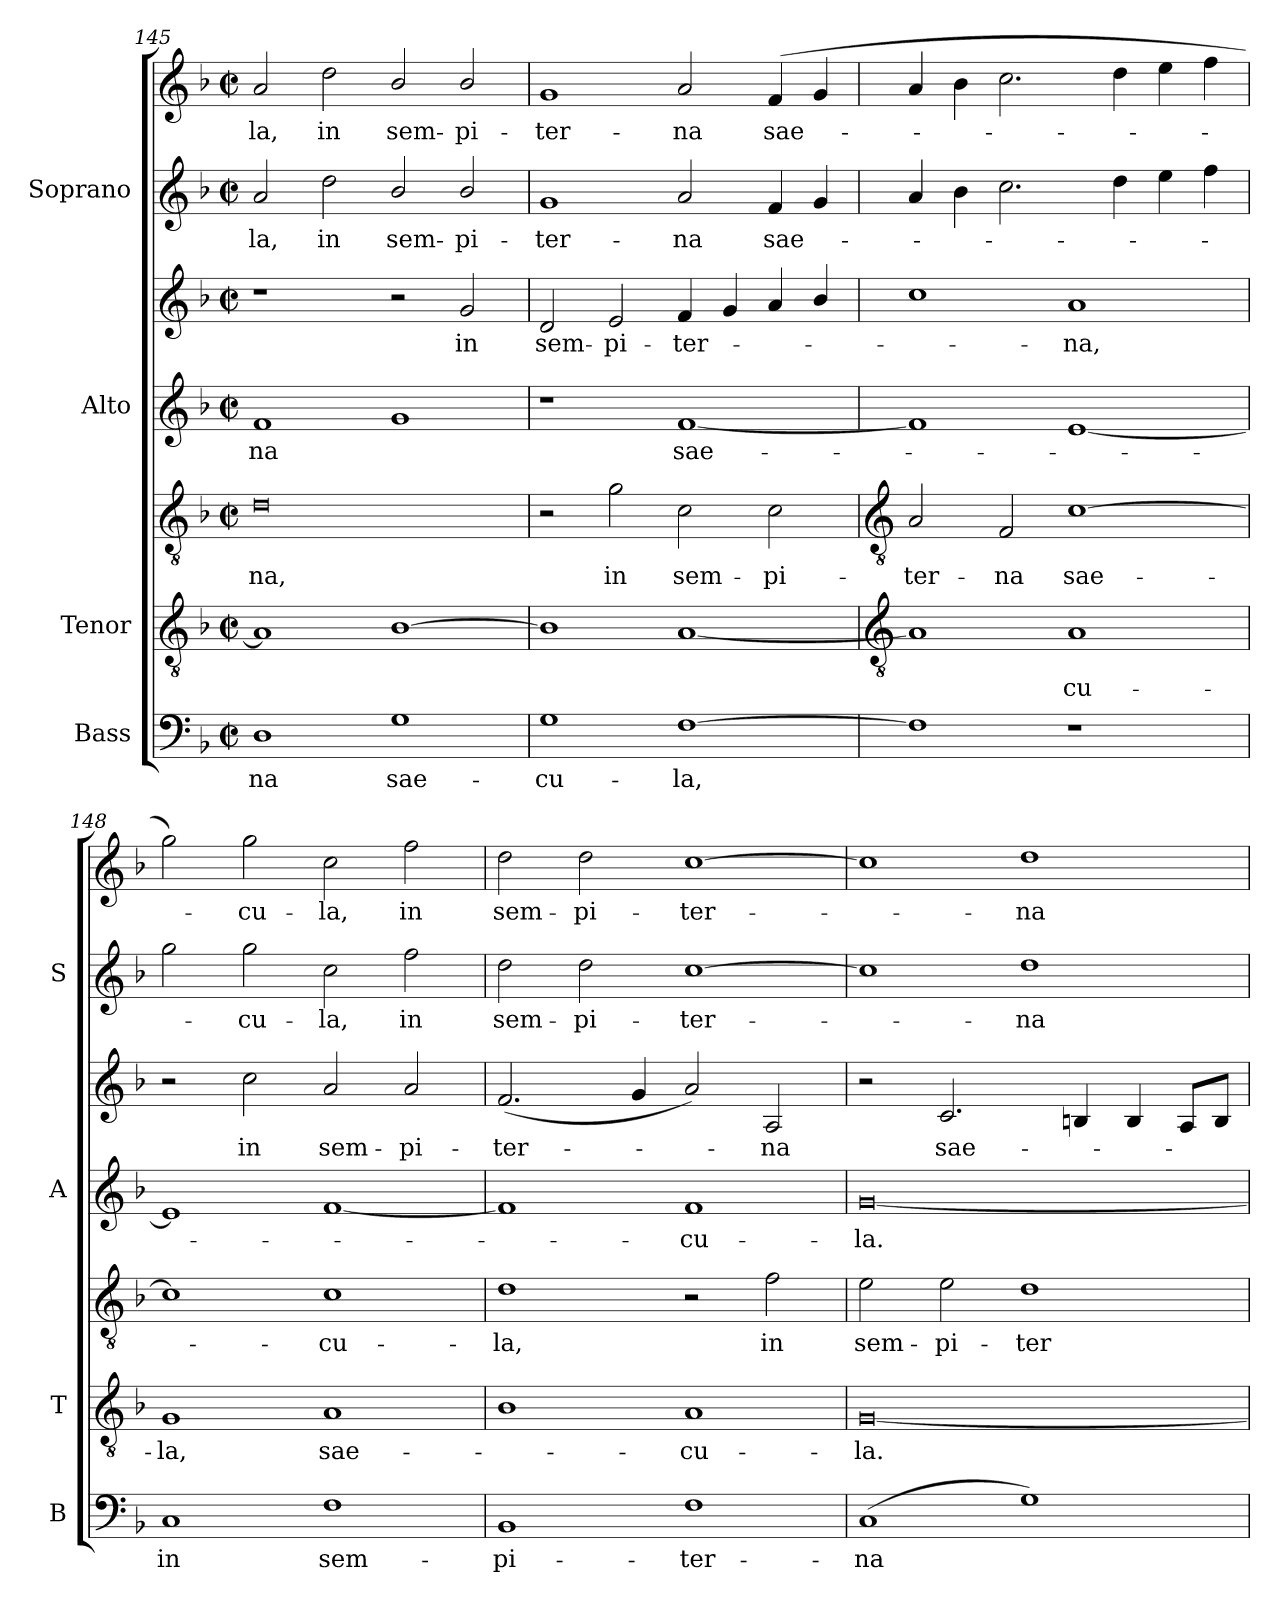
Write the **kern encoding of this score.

**kern	**text	**kern	**text	**kern	**text	**kern	**text	**kern	**text	**kern	**text	**kern	**text
*part4	*part4	*part3	*part3	*part3	*part3	*part2	*part2	*part2	*part2	*part1	*part1	*part1	*part1
*staff7	*staff7	*staff6	*staff6	*staff5	*staff5	*staff4	*staff4	*staff3	*staff3	*staff2	*staff2	*staff1	*staff1
*I"Bass	*	*I"Tenor	*	*	*	*I"Alto	*	*	*	*I"Soprano	*	*	*
*I'B	*	*I'T	*	*	*	*I'A	*	*	*	*I'S	*	*	*
*clefF4	*	*clefGv2	*	*clefGv2	*	*clefG2	*	*clefG2	*	*clefG2	*	*clefG2	*
*k[b-]	*	*k[b-]	*	*k[b-]	*	*k[b-]	*	*k[b-]	*	*k[b-]	*	*k[b-]	*
*F:	*	*F:	*	*F:	*	*F:	*	*F:	*	*F:	*	*F:	*
*M4/2	*	*M4/2	*	*M4/2	*	*M4/2	*	*M4/2	*	*M4/2	*	*M4/2	*
*met(c|)	*	*met(c|)	*	*met(c|)	*	*met(c|)	*	*met(c|)	*	*met(c|)	*	*met(c|)	*
=145	=145	=145	=145	=145	=145	=145	=145	=145	=145	=145	=145	=145	=145
!	!LO:LY:b	!	!	!	!LO:LY:b	!	!LO:LY:b	!	!	!	!LO:LY:b	!	!LO:LY:b
1D	-na	1A]	.	0d	na,	1f	na	1r	.	2a	-la,	2a	-la,
!	!	!	!	!	!	!	!	!	!	!	!LO:LY:b	!	!LO:LY:b
.	.	.	.	.	.	.	.	.	.	2dd	in	2dd	in
!	!LO:LY:b	!	!	!	!	!	!	!	!	!	!LO:LY:b	!	!LO:LY:b
1G	sae-	[1B-	.	.	.	1g	.	2r	.	2b-/	sem-	2b-/	sem-
!	!	!	!	!	!	!	!	!	!LO:LY:b	!	!LO:LY:b	!	!LO:LY:b
.	.	.	.	.	.	.	.	2g	in	2b-/	-pi-	2b-/	-pi-
=146	=146	=146	=146	=146	=146	=146	=146	=146	=146	=146	=146	=146	=146
!	!LO:LY:b	!	!	!	!	!	!	!	!LO:LY:b	!	!LO:LY:b	!	!LO:LY:b
1G	-cu-	1B-]	.	2r	.	1r	.	2d	sem-	1g	-ter-	1g	-ter-
!	!	!	!	!	!LO:LY:b	!	!	!	!LO:LY:b	!	!	!	!
.	.	.	.	2g	in	.	.	2e	-pi-	.	.	.	.
!	!LO:LY:b	!	!	!	!LO:LY:b	!	!LO:LY:b	!	!LO:LY:b	!	!LO:LY:b	!	!LO:LY:b
[1F	-la,	[1A	.	2c	sem-	[1f	sae-	4f	-ter-	2a	-na	2a	-na
.	.	.	.	.	.	.	.	4g	.	.	.	.	.
!	!	!	!	!	!LO:LY:b	!	!	!	!	!	!LO:LY:b	!	!LO:LY:b
.	.	.	.	2c	-pi-	.	.	4a	.	4f	sae-	(>4f	sae-
.	.	.	.	.	.	.	.	4b-/	.	4g	.	4g	.
!!LO:LB:g=z
=147	=147	=147	=147	=147	=147	=147	=147	=147	=147	=147	=147	=147	=147
*	*	*clefGv2	*	*clefGv2	*	*	*	*	*	*	*	*	*
!	!	!	!	!	!LO:LY:b	!	!	!	!	!	!	!	!
1F]	.	1A]	.	2A	-ter-	1f]	.	1cc	.	4a	.	4a	.
.	.	.	.	.	.	.	.	.	.	4b-	.	4b-	.
!	!	!	!	!	!LO:LY:b	!	!	!	!	!	!	!	!
.	.	.	.	2F	-na	.	.	.	.	2.cc	.	2.cc	.
!	!	!	!LO:LY:b	!	!LO:LY:b	!	!	!	!LO:LY:b	!	!	!	!
1r	.	1A	cu-	[1c	sae-	[1e	.	1a	na,	.	.	.	.
.	.	.	.	.	.	.	.	.	.	4dd	.	4dd	.
.	.	.	.	.	.	.	.	.	.	4ee	.	4ee	.
.	.	.	.	.	.	.	.	.	.	4ff	.	4ff	.
=148	=148	=148	=148	=148	=148	=148	=148	=148	=148	=148	=148	=148	=148
!	!LO:LY:b	!	!LO:LY:b	!	!	!	!	!	!	!	!	!	!
1C	in	1G	-la,	1c]	.	1e]	.	2r	.	2gg	.	2gg)	.
!	!	!	!	!	!	!	!	!	!LO:LY:b	!	!LO:LY:b	!	!LO:LY:b
.	.	.	.	.	.	.	.	2cc	in	2gg	cu-	2gg	cu-
!	!LO:LY:b	!	!LO:LY:b	!	!LO:LY:b	!	!	!	!LO:LY:b	!	!LO:LY:b	!	!LO:LY:b
1F	sem-	1A	sae-	1c	-cu-	[1f	.	2a	sem-	2cc	-la,	2cc	-la,
!	!	!	!	!	!	!	!	!	!LO:LY:b	!	!LO:LY:b	!	!LO:LY:b
.	.	.	.	.	.	.	.	2a	-pi-	2ff	in	2ff	in
=149	=149	=149	=149	=149	=149	=149	=149	=149	=149	=149	=149	=149	=149
!	!LO:LY:b	!	!	!	!LO:LY:b	!	!	!	!LO:LY:b	!	!LO:LY:b	!	!LO:LY:b
1BB-	-pi-	1B-	.	1d	la,	1f]	.	(<2.f	-ter-	2dd	sem-	2dd	sem-
!	!	!	!	!	!	!	!	!	!	!	!LO:LY:b	!	!LO:LY:b
.	.	.	.	.	.	.	.	.	.	2dd	-pi-	2dd	-pi-
.	.	.	.	.	.	.	.	4g	.	.	.	.	.
!	!LO:LY:b	!	!LO:LY:b	!	!	!	!LO:LY:b	!	!	!	!LO:LY:b	!	!LO:LY:b
1F	-ter-	1A	cu-	2r	.	1f	cu-	2a)	.	[1cc	-ter-	[1cc	-ter-
!	!	!	!	!	!LO:LY:b	!	!	!	!LO:LY:b	!	!	!	!
.	.	.	.	2f	in	.	.	2A	na	.	.	.	.
=150	=150	=150	=150	=150	=150	=150	=150	=150	=150	=150	=150	=150	=150
!	!LO:LY:b	!	!LO:LY:b	!	!LO:LY:b	!	!LO:LY:b	!	!	!	!	!	!
(<1C	-na	[0G	-la.	2e	-sem-	[0g	la.	2r	.	1cc]	.	1cc]	.
!	!	!	!	!	!LO:LY:b	!	!	!	!LO:LY:b	!	!	!	!
.	.	.	.	2e	-pi-	.	.	2.c	-sae-	.	.	.	.
!	!	!	!	!	!LO:LY:b	!	!	!	!	!	!LO:LY:b	!	!LO:LY:b
1G)	.	.	.	1d	-ter-	.	.	.	.	1dd	na	1dd	na
.	.	.	.	.	.	.	.	4Bn	.	.	.	.	.
.	.	.	.	.	.	.	.	4B	.	.	.	.	.
.	.	.	.	.	.	.	.	8AL	.	.	.	.	.
.	.	.	.	.	.	.	.	8BJ	.	.	.	.	.
=	=	=	=	=	=	=	=	=	=	=	=	=	=
*-	*-	*-	*-	*-	*-	*-	*-	*-	*-	*-	*-	*-	*-
